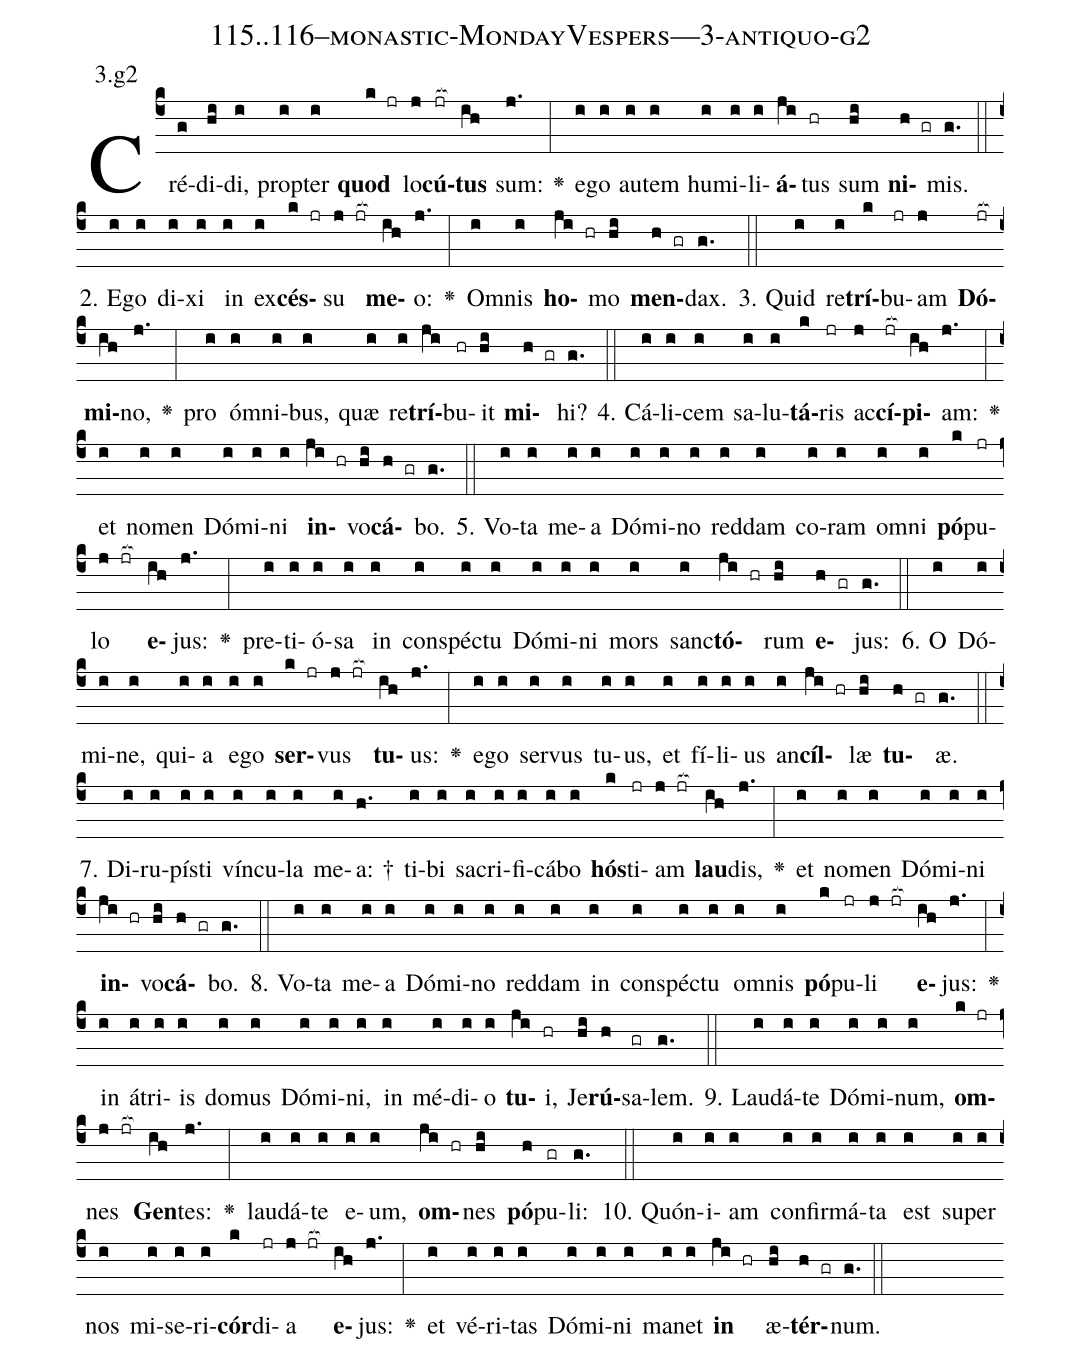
name: 115..116--monastic-MondayVespers---3-antiquo-g2;
annotation: 3.g2;
%%
(c4)Cré(g)di(hi)di,(i) prop(i)ter(i) <b>quod</b>(k jr) lo(j)<b>cú</b>(jr[ocb:1{])<b>tus</b>(ih[ocb:0}]) sum:(j.) <v>\greheightstar</v>(:) e(i)go(i) au(i)tem(i) hu(i)mi(i)li(i)<b>á</b>(ji)tus(hr) sum(hi) <b>ni</b>(h gr)mis.(g.) (::)
2. E(i)go(i) di(i)xi(i) in(i) ex(i)<b>cés</b>(k jr)su(j jr[ocb:1{]) <b>me</b>(ih[ocb:0}])o:(j.) <v>\greheightstar</v>(:) Om(i)nis(i) <b>ho</b>(ji hr)mo(hi) <b>men</b>(h gr)dax.(g.) (::)
3. Quid(i) re(i)<b>trí</b>(k)bu(jr)am(j) <b>Dó</b>(jr[ocb:1{])<b>mi</b>(ih[ocb:0}])no,(j.) <v>\greheightstar</v>(:) pro(i) óm(i)ni(i)bus,(i) quæ(i) re(i)<b>trí</b>(ji)bu(hr)it(hi) <b>mi</b>(h gr)hi?(g.) (::)
4. Cá(i)li(i)cem(i) sa(i)lu(i)<b>tá</b>(k)ris(jr) ac(j)<b>cí</b>(jr[ocb:1{])<b>pi</b>(ih[ocb:0}])am:(j.) <v>\greheightstar</v>(:) et(i) no(i)men(i) Dó(i)mi(i)ni(i) <b>in</b>(ji hr)vo(hi)<b>cá</b>(h gr)bo.(g.) (::)
5. Vo(i)ta(i) me(i)a(i) Dó(i)mi(i)no(i) red(i)dam(i) co(i)ram(i) om(i)ni(i) <b>pó</b>(k)pu(jr)lo(j jr[ocb:1{]) <b>e</b>(ih[ocb:0}])jus:(j.) <v>\greheightstar</v>(:) pre(i)ti(i)ó(i)sa(i) in(i) con(i)spéc(i)tu(i) Dó(i)mi(i)ni(i) mors(i) sanc(i)<b>tó</b>(ji hr)rum(hi) <b>e</b>(h gr)jus:(g.) (::)
6. O(i) Dó(i)mi(i)ne,(i) qui(i)a(i) e(i)go(i) <b>ser</b>(k jr)vus(j jr[ocb:1{]) <b>tu</b>(ih[ocb:0}])us:(j.) <v>\greheightstar</v>(:) e(i)go(i) ser(i)vus(i) tu(i)us,(i) et(i) fí(i)li(i)us(i) an(i)<b>cíl</b>(ji hr)læ(hi) <b>tu</b>(h gr)æ.(g.) (::)
7. Di(i)ru(i)pís(i)ti(i) vín(i)cu(i)la(i) me(i)a: †(h.) ti(i)bi(i) sa(i)cri(i)fi(i)cá(i)bo(i) <b>hós</b>(k)ti(jr)am(j jr[ocb:1{]) <b>lau</b>(ih[ocb:0}])dis,(j.) <v>\greheightstar</v>(:) et(i) no(i)men(i) Dó(i)mi(i)ni(i) <b>in</b>(ji hr)vo(hi)<b>cá</b>(h gr)bo.(g.) (::)
8. Vo(i)ta(i) me(i)a(i) Dó(i)mi(i)no(i) red(i)dam(i) in(i) con(i)spéc(i)tu(i) om(i)nis(i) <b>pó</b>(k)pu(jr)li(j jr[ocb:1{]) <b>e</b>(ih[ocb:0}])jus:(j.) <v>\greheightstar</v>(:) in(i) á(i)tri(i)is(i) do(i)mus(i) Dó(i)mi(i)ni,(i) in(i) mé(i)di(i)o(i) <b>tu</b>(ji)i,(hr) Je(hi)<b>rú</b>(h)sa(gr)lem.(g.) (::)
9. Lau(i)dá(i)te(i) Dó(i)mi(i)num,(i) <b>om</b>(k jr)nes(j jr[ocb:1{]) <b>Gen</b>(ih[ocb:0}])tes:(j.) <v>\greheightstar</v>(:) lau(i)dá(i)te(i) e(i)um,(i) <b>om</b>(ji hr)nes(hi) <b>pó</b>(h)pu(gr)li:(g.) (::)
10. Quón(i)i(i)am(i) con(i)fir(i)má(i)ta(i) est(i) su(i)per(i) nos(i) mi(i)se(i)ri(i)<b>cór</b>(k)di(jr)a(j jr[ocb:1{]) <b>e</b>(ih[ocb:0}])jus:(j.) <v>\greheightstar</v>(:) et(i) vé(i)ri(i)tas(i) Dó(i)mi(i)ni(i) ma(i)net(i) <b>in</b>(ji hr) æ(hi)<b>tér</b>(h gr)num.(g.) (::)
